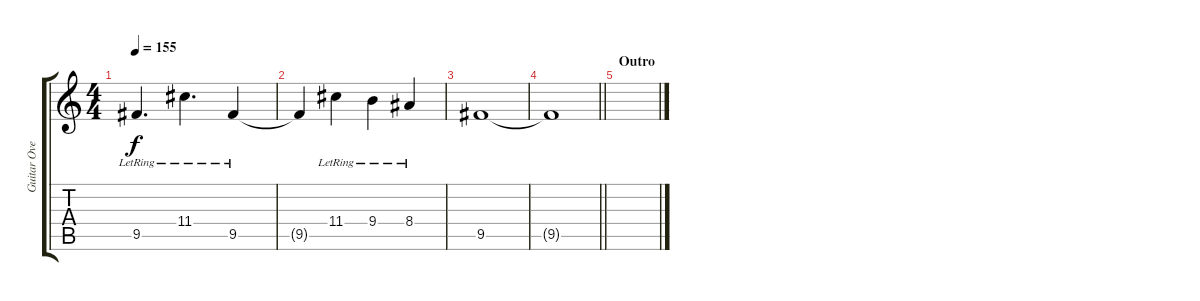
\track ("Guitar Overdrive" "Guitar Ove") {instrument overdrivenguitar}
\staff {score tabs}
\tuning (E4 B3 G3 D3 A2 E2) {hide}
\ts (4 4)
\tempo 155
\clef g2
\ks c
9.5{lr}.4{d dy f} 11.4{lr}.4{d} 9.5{lr}.4 |
9.5{t}.4 11.4{lr}.4 9.4{lr}.4 8.4{lr}.4 |
9.5.1 |
\barLineRight lightlight
9.5{t}.1 |
\section ("" "Outro")
